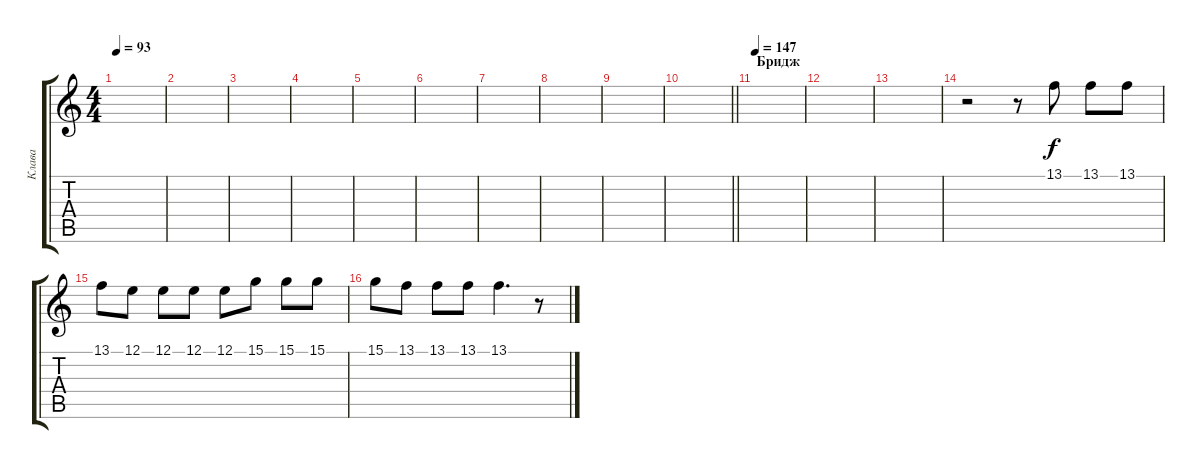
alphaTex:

\track ("Клава" "Клава") {instrument clavinet}
\staff {score tabs}
\tuning (E4 B3 G3 D3 A2 E2) {hide}
\ts (4 4)
\tempo 93
\clef g2
\ks c
|
|
|
|
|
|
|
|
|
\barLineRight lightlight
|
\section ("" "Бридж")
\tempo 147
|
|
|
r.2 r.8 13.1.8 13.1.8 13.1.8 |
13.1.8 12.1.8 12.1.8 12.1.8 12.1.8 15.1.8 15.1.8 15.1.8 |
15.1.8 13.1.8 13.1.8 13.1.8 13.1.4{d} r.8
